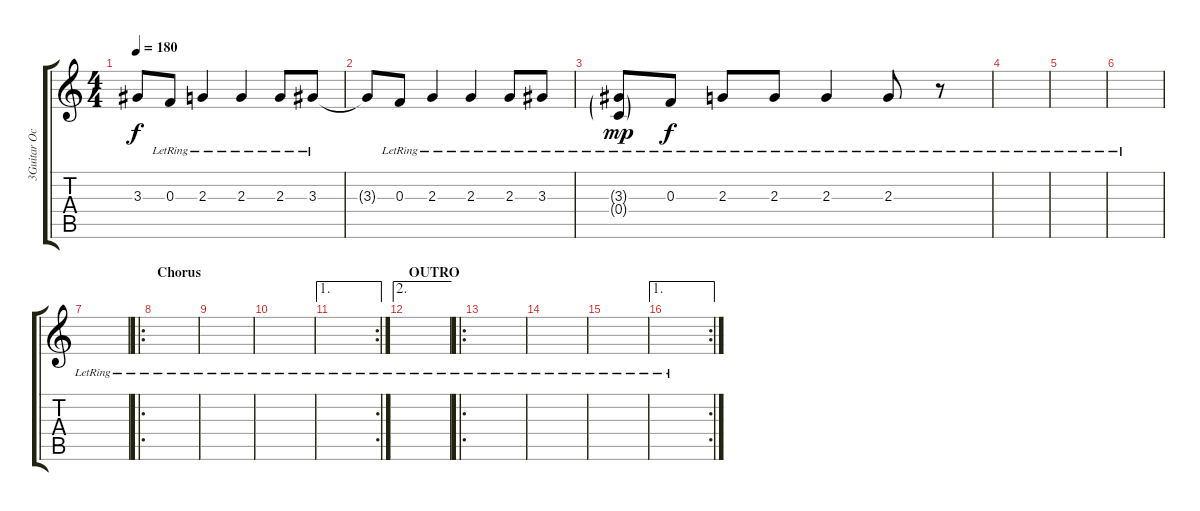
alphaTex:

\track ("3Guitar Octave " "3Guitar Oc") {instrument acousticguitarsteel}
\staff {score tabs}
\tuning (D4 A3 F3 C3 G2 C2) {hide}
\ts (4 4)
\tempo 180
\clef g2
\ks c
3.3{t}.8{dy f} 0.3{lr}.8 2.3{lr}.4 2.3{lr}.4 2.3{lr}.8 3.3{lr}.8 |
3.3{t}.8 0.3{lr}.8 2.3{lr}.4 2.3{lr}.4 2.3{lr}.8 3.3{lr}.8 |
(3.3{g lr} 0.4{g lr}).8{dy mp} 0.3{lr}.8{dy f} 2.3{lr}.8 2.3{lr}.8 2.3{lr}.4 2.3{lr}.8 r.8 |
|
|
|
|
\ro
\section ("" "Chorus")
|
|
|
\ae 1
\rc 2
|
\ae 2
\section ("" "OUTRO")
|
\ro
|
|
|
\ae 1
\rc 2
